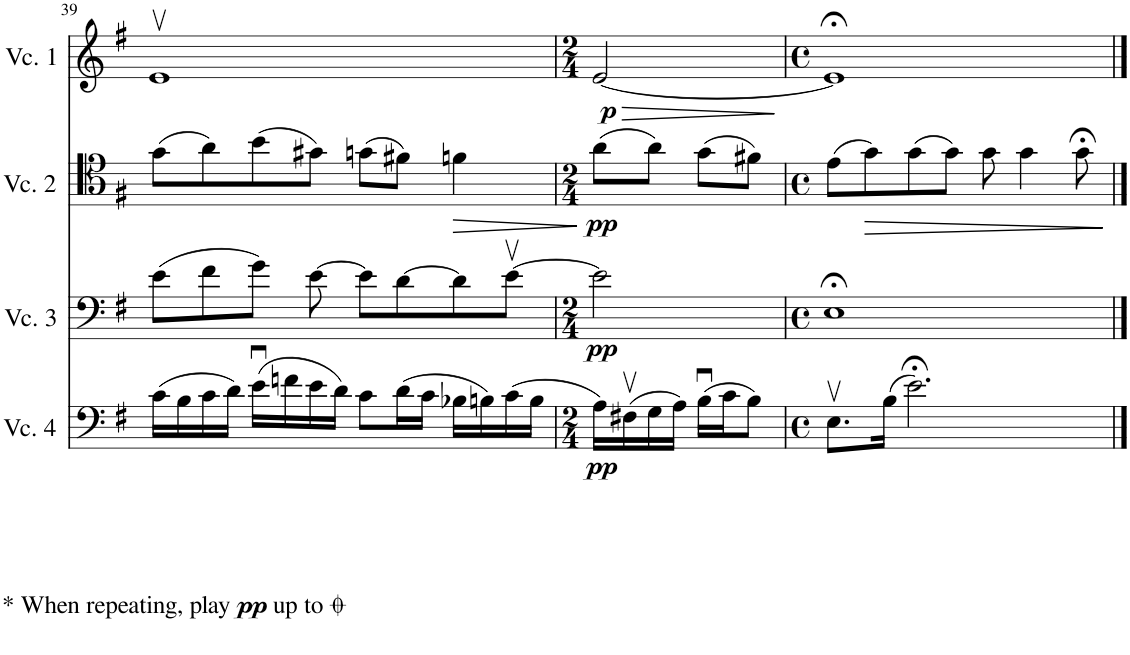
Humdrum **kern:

**kern	**dynam	**kern	**dynam	**kern	**dynam	**kern	**dynam
*part4	*part4	*part3	*part3	*part2	*part2	*part1	*part1
*staff4	*staff4	*staff3	*staff3	*staff2	*staff2	*staff1	*staff1
*I"Cello 4	*	*I"Cello 3	*	*I"Cello 2	*	*I"Cello 1	*
!!LO:PB:g=z
*clefF4	*	*clefF4	*	*clefC4	*	*clefG2	*
*k[f#]	*	*k[f#]	*	*k[f#]	*	*k[f#]	*
*M4/4	*	*M4/4	*	*M4/4	*	*M4/4	*
*met(c)	*	*met(c)	*	*met(c)	*	*met(c)	*
=39	=39	=39	=39	=39	=39	=39	=39
!LO:TX:b:t=* When repeating, play	!	!	!	!	!	!	!
!LO:TX:b:t=up to	!	!	!	!	!	!	!
(16c\LL	.	(8e\L	.	(8g\L	.	1ev	.
16B\	.	.	.	.	.	.	.
16c\	.	8f#\	.	8a\)	.	.	.
16d\JJ)	.	.	.	.	.	.	.
(16eu\LL	.	8g\J)	.	(8b\	.	.	.
16fn\	.	.	.	.	.	.	.
16e\	.	[8e\	.	8g#X\J)	.	.	.
16d\JJ)	.	.	.	.	.	.	.
8c\L	.	8e\L]	.	(8gn\L	.	.	.
(16d\L	.	[8d\	.	8f#X\J)	.	.	.
16c\JJ	.	.	.	.	.	.	.
!	!	!	!	!	!LO:HP:b	!	!
16B-X\LL	.	8d\]	.	4fn\	>	.	.
16Bn\)	.	.	.	.	.	.	.
(16c\	.	[8ev\J	.	.	.	.	.
16B\JJ	.	.	.	.	.	.	.
.	.	.	.	.	]	.	.
=40	=40	=40	=40	=40	=40	=40	=40
*M2/4	*	*M2/4	*	*M2/4	*	*M2/4	*
!	!LO:DY:b	!	!LO:DY:b	!	!LO:DY:b	!	!LO:HP:b
!	!	!	!	!	!	!	!LO:DY:n=1:b
16A\LL)	pp	2e\]	pp	(8a\L	pp	[2e/	> p
(16F#Xv\	.	.	.	.	.	.	.
16G\	.	.	.	8a\J)	.	.	.
16A\JJ)	.	.	.	.	.	.	.
(16Bu\LL	.	.	.	(8g\L	.	.	.
16c\J	.	.	.	.	.	.	.
8B\J)	.	.	.	8f#X\J)	.	.	.
.	.	.	.	.	.	.	]
=41	=41	=41	=41	=41	=41	=41	=41
*M4/4	*	*M4/4	*	*M4/4	*	*M4/4	*
*met(c)	*	*met(c)	*	*met(c)	*	*met(c)	*
8.Ev\L	.	1E;<	.	(8e\L	.	1e;<]	.
!	!	!	!	!	!LO:HP:b	!	!
.	.	.	.	8g\)	>	.	.
(16B\Jk	.	.	.	.	.	.	.
2.e;<\)	.	.	.	(8g\	.	.	.
.	.	.	.	8g\J)	.	.	.
.	.	.	.	8g\	.	.	.
.	.	.	.	4g\	.	.	.
.	.	.	.	8g;<\	.	.	.
.	.	.	.	.	]	.	.
==	==	==	==	==	==	==	==
*-	*-	*-	*-	*-	*-	*-	*-
